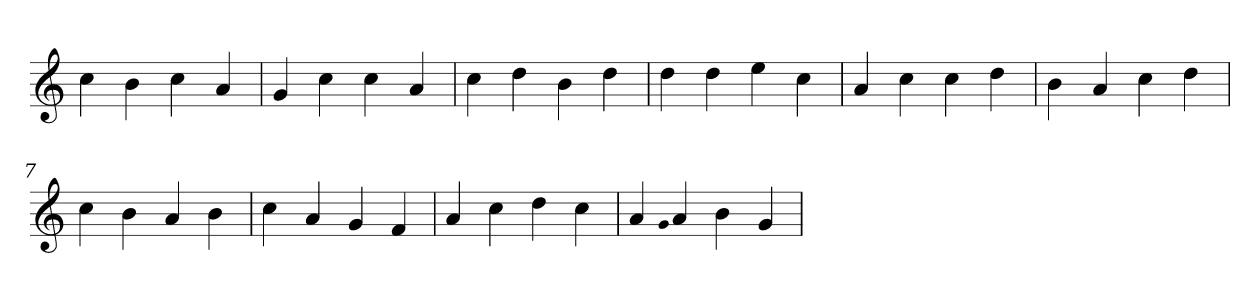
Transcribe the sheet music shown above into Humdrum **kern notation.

**kern
*part1
*staff1
*clefG2
=1
4cc
4b
4cc
4a
=2
4g
4cc
4cc
4a
=3
4cc
4dd
4b
4dd
=4
4dd
4dd
4ee
4cc
=5
4a
4cc
4cc
4dd
=6
4b
4a
4cc
4dd
=7
4cc
4b
4a
4b
=8
4cc
4a
4g
4f
=9
4a
4cc
4dd
4cc
=10
4a
qqg
4a
4b
4g
=
*-
